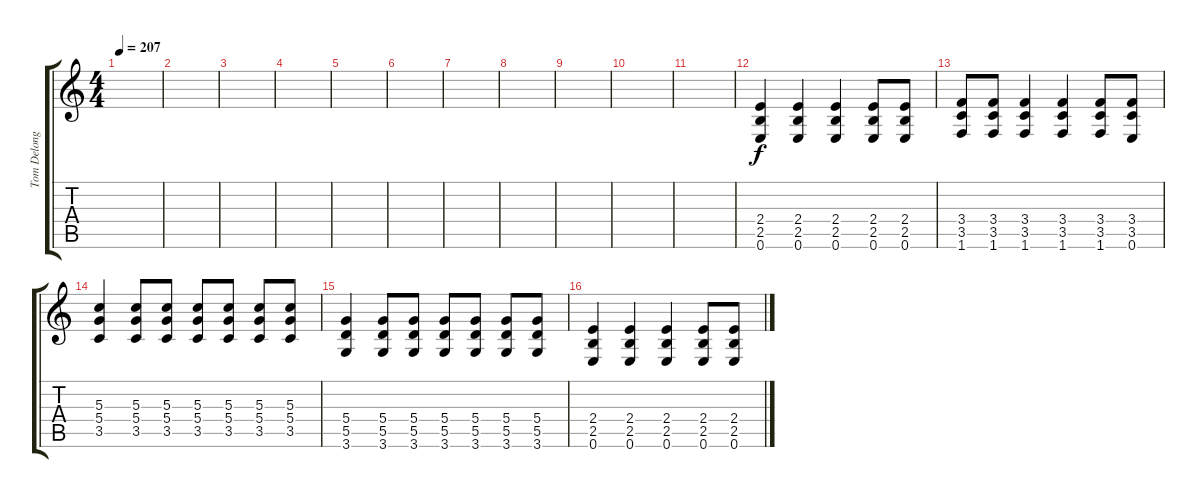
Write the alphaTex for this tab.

\track ("Tom Delong (Distortion 2)" "Tom Delong") {instrument distortionguitar}
\staff {score tabs}
\tuning (E4 B3 G3 D3 A2 E2) {hide}
\ts (4 4)
\tempo 207
\clef g2
\ks c
|
|
|
|
|
|
|
|
|
|
|
(2.4 2.5 0.6).4 (2.4 2.5 0.6).4 (2.4 2.5 0.6).4 (2.4 2.5 0.6).8 (2.4 2.5 0.6).8 |
(3.4 3.5 1.6).8 (3.4 3.5 1.6).8 (3.4 3.5 1.6).4 (3.4 3.5 1.6).4 (3.4 3.5 1.6).8 (3.4 3.5 0.6).8 |
(5.3 5.4 3.5).4 (5.3 5.4 3.5).8 (5.3 5.4 3.5).8 (5.3 5.4 3.5).8 (5.3 5.4 3.5).8 (5.3 5.4 3.5).8 (5.3 5.4 3.5).8 |
(5.4 5.5 3.6).4 (5.4 5.5 3.6).8 (5.4 5.5 3.6).8 (5.4 5.5 3.6).8 (5.4 5.5 3.6).8 (5.4 5.5 3.6).8 (5.4 5.5 3.6).8 |
(2.4 2.5 0.6).4 (2.4 2.5 0.6).4 (2.4 2.5 0.6).4 (2.4 2.5 0.6).8 (2.4 2.5 0.6).8
